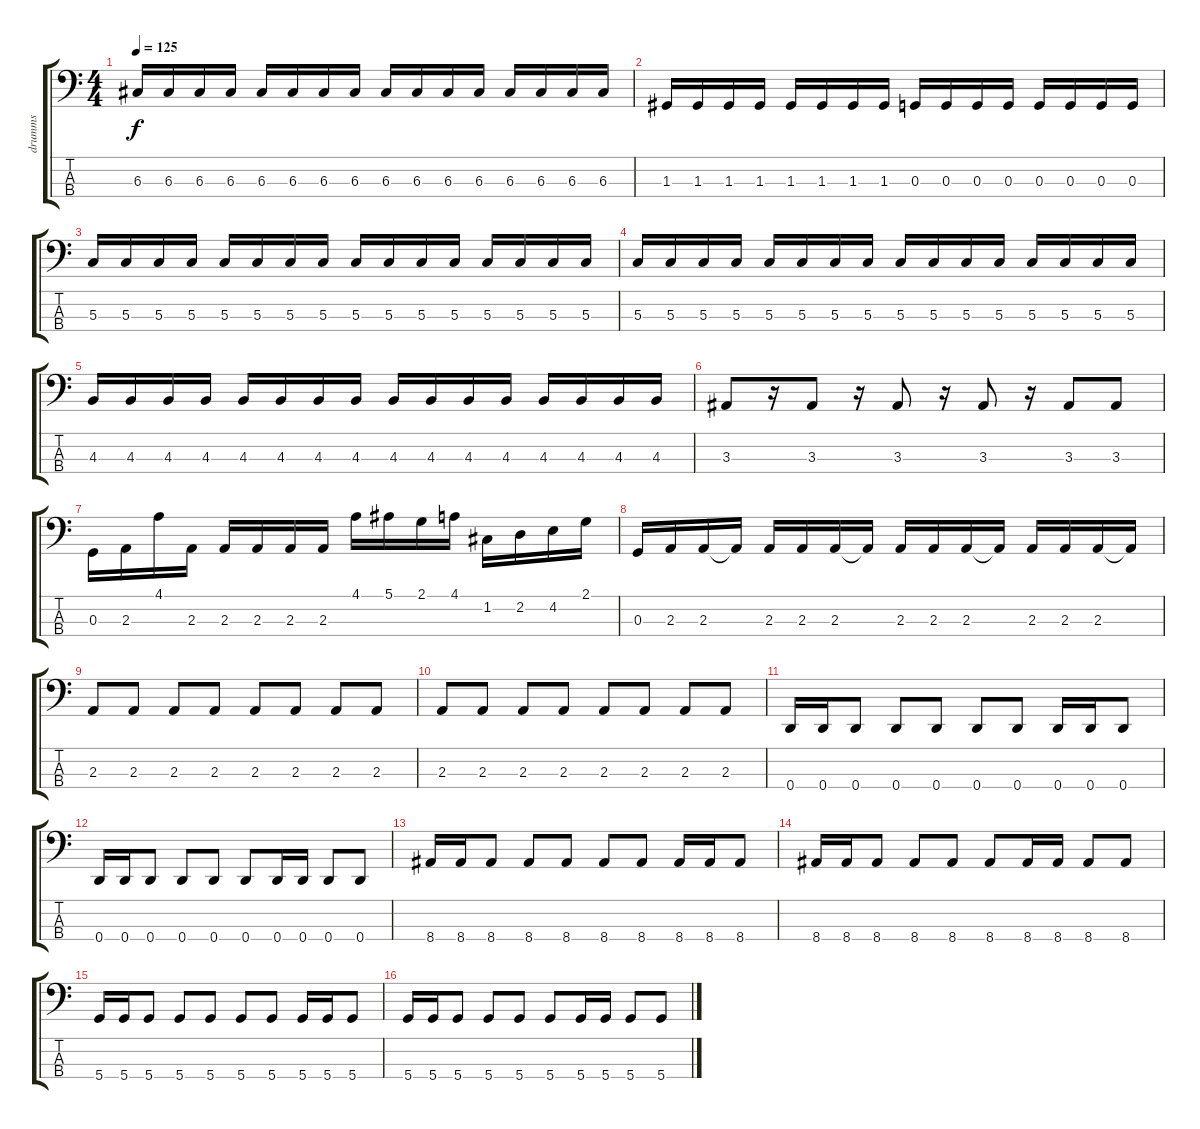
\track ("drumms" "drumms") {instrument electricbassfinger}
\staff {score tabs}
\tuning (F2 C2 G1 D1) {hide}
\ts (4 4)
\tempo 125
\clef f4
\ks c
6.3.16{dy f} 6.3.16 6.3.16 6.3.16 6.3.16 6.3.16 6.3.16 6.3.16 6.3.16 6.3.16 6.3.16 6.3.16 6.3.16 6.3.16 6.3.16 6.3.16 |
1.3.16 1.3.16 1.3.16 1.3.16 1.3.16 1.3.16 1.3.16 1.3.16 0.3.16 0.3.16 0.3.16 0.3.16 0.3.16 0.3.16 0.3.16 0.3.16 |
5.3.16 5.3.16 5.3.16 5.3.16 5.3.16 5.3.16 5.3.16 5.3.16 5.3.16 5.3.16 5.3.16 5.3.16 5.3.16 5.3.16 5.3.16 5.3.16 |
5.3.16 5.3.16 5.3.16 5.3.16 5.3.16 5.3.16 5.3.16 5.3.16 5.3.16 5.3.16 5.3.16 5.3.16 5.3.16 5.3.16 5.3.16 5.3.16 |
4.3.16 4.3.16 4.3.16 4.3.16 4.3.16 4.3.16 4.3.16 4.3.16 4.3.16 4.3.16 4.3.16 4.3.16 4.3.16 4.3.16 4.3.16 4.3.16 |
3.3.8 r.16 3.3.8 r.16 3.3.8 r.16 3.3.8 r.16 3.3.8 3.3.8 |
0.3.16 2.3.16 4.1.16 2.3.16 2.3.16 2.3.16 2.3.16 2.3.16 4.1.16 5.1.16 2.1.16 4.1.16 1.2.16 2.2.16 4.2.16 2.1.16 |
0.3.16 2.3.16 2.3.16 2.3{t}.16 2.3.16 2.3.16 2.3.16 2.3{t}.16 2.3.16 2.3.16 2.3.16 2.3{t}.16 2.3.16 2.3.16 2.3.16 2.3{t}.16 |
2.3.8{volume 0} 2.3.8{volume 16} 2.3.8 2.3.8 2.3.8 2.3.8 2.3.8 2.3.8 |
2.3.8 2.3.8 2.3.8 2.3.8 2.3.8 2.3.8 2.3.8 2.3.8 |
0.4.16 0.4.16 0.4.8 0.4.8 0.4.8 0.4.8 0.4.8 0.4.16 0.4.16 0.4.8 |
0.4.16 0.4.16 0.4.8 0.4.8 0.4.8 0.4.8 0.4.16 0.4.16 0.4.8 0.4.8 |
8.4.16 8.4.16 8.4.8 8.4.8 8.4.8 8.4.8 8.4.8 8.4.16 8.4.16 8.4.8 |
8.4.16 8.4.16 8.4.8 8.4.8 8.4.8 8.4.8 8.4.16 8.4.16 8.4.8 8.4.8 |
5.4.16 5.4.16 5.4.8 5.4.8 5.4.8 5.4.8 5.4.8 5.4.16 5.4.16 5.4.8 |
5.4.16 5.4.16 5.4.8 5.4.8 5.4.8 5.4.8 5.4.16 5.4.16 5.4.8 5.4.8
